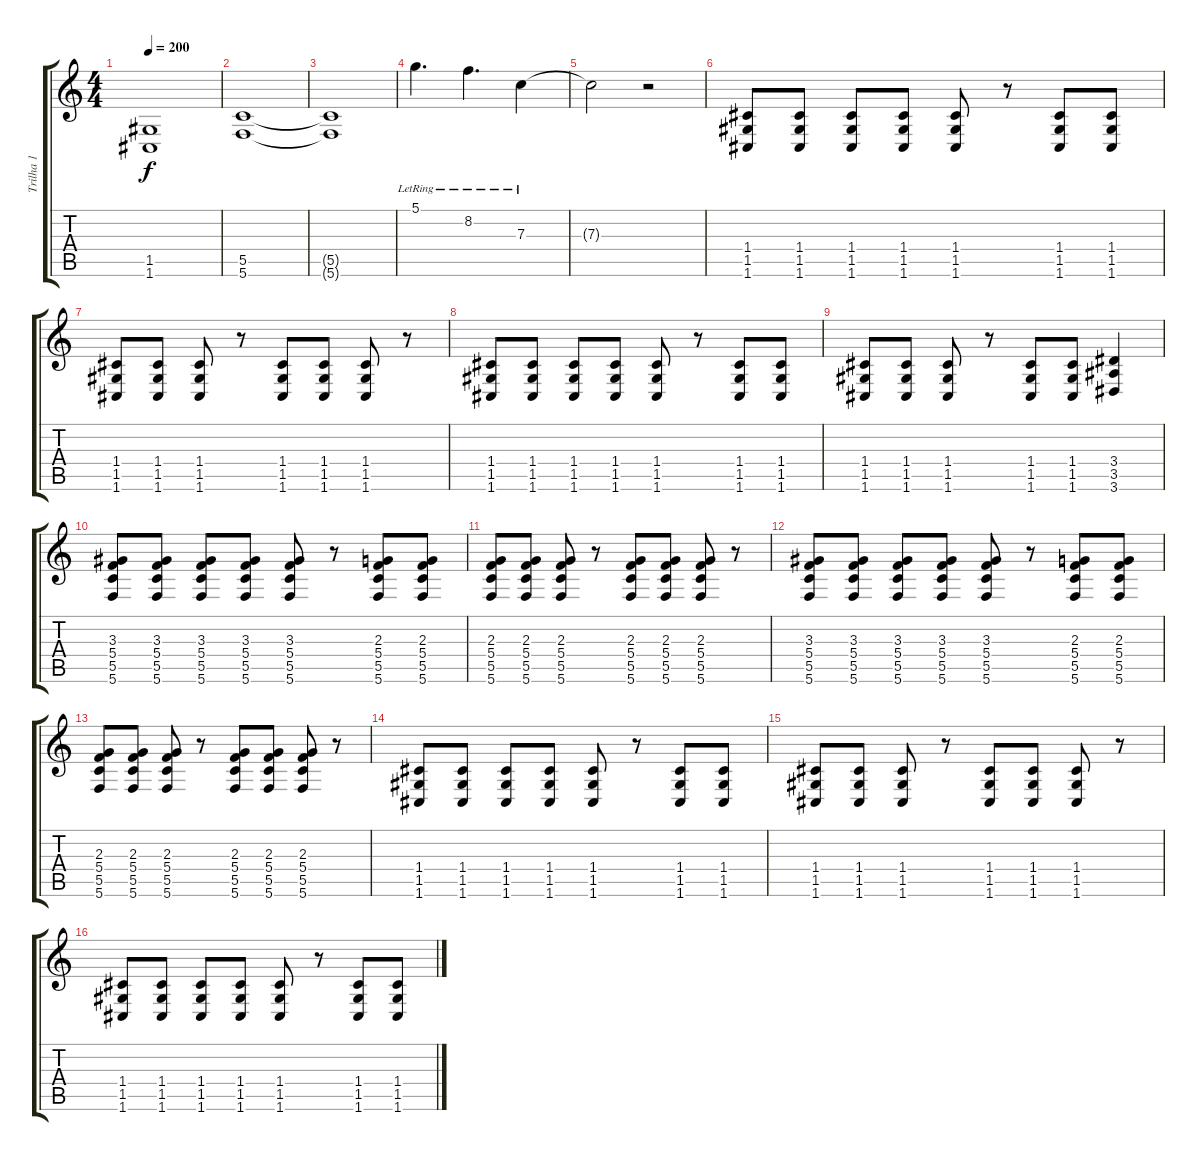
\track ("Trilha 1" "Trilha 1") {instrument overdrivenguitar}
\staff {score tabs}
\tuning (D4 A3 F3 C3 G2 C2) {hide}
\ts (4 4)
\tempo 200
\clef g2
\ks c
(1.5{t} 1.6{t}).1{dy f} |
(5.5 5.6).1 |
(5.5{t} 5.6{t}).1 |
5.1{lr}.4{d} 8.2{lr}.4{d} 7.3{lr}.4 |
7.3{t}.2 r.2 |
(1.4 1.5 1.6).8 (1.4 1.5 1.6).8 (1.4 1.5 1.6).8 (1.4 1.5 1.6).8 (1.4 1.5 1.6).8 r.8 (1.4 1.5 1.6).8 (1.4 1.5 1.6).8 |
(1.4 1.5 1.6).8 (1.4 1.5 1.6).8 (1.4 1.5 1.6).8 r.8 (1.4 1.5 1.6).8 (1.4 1.5 1.6).8 (1.4 1.5 1.6).8 r.8 |
(1.4 1.5 1.6).8 (1.4 1.5 1.6).8 (1.4 1.5 1.6).8 (1.4 1.5 1.6).8 (1.4 1.5 1.6).8 r.8 (1.4 1.5 1.6).8 (1.4 1.5 1.6).8 |
(1.4 1.5 1.6).8 (1.4 1.5 1.6).8 (1.4 1.5 1.6).8 r.8 (1.4 1.5 1.6).8 (1.4 1.5 1.6).8 (3.4 3.5 3.6).4 |
(3.3 5.4 5.5 5.6).8 (3.3 5.4 5.5 5.6).8 (3.3 5.4 5.5 5.6).8 (3.3 5.4 5.5 5.6).8 (3.3 5.4 5.5 5.6).8 r.8 (2.3 5.4 5.5 5.6).8 (2.3 5.4 5.5 5.6).8 |
(2.3 5.4 5.5 5.6).8 (2.3 5.4 5.5 5.6).8 (2.3 5.4 5.5 5.6).8 r.8 (2.3 5.4 5.5 5.6).8 (2.3 5.4 5.5 5.6).8 (2.3 5.4 5.5 5.6).8 r.8 |
(3.3 5.4 5.5 5.6).8 (3.3 5.4 5.5 5.6).8 (3.3 5.4 5.5 5.6).8 (3.3 5.4 5.5 5.6).8 (3.3 5.4 5.5 5.6).8 r.8 (2.3 5.4 5.5 5.6).8 (2.3 5.4 5.5 5.6).8 |
(2.3 5.4 5.5 5.6).8 (2.3 5.4 5.5 5.6).8 (2.3 5.4 5.5 5.6).8 r.8 (2.3 5.4 5.5 5.6).8 (2.3 5.4 5.5 5.6).8 (2.3 5.4 5.5 5.6).8 r.8 |
(1.4 1.5 1.6).8 (1.4 1.5 1.6).8 (1.4 1.5 1.6).8 (1.4 1.5 1.6).8 (1.4 1.5 1.6).8 r.8 (1.4 1.5 1.6).8 (1.4 1.5 1.6).8 |
(1.4 1.5 1.6).8 (1.4 1.5 1.6).8 (1.4 1.5 1.6).8 r.8 (1.4 1.5 1.6).8 (1.4 1.5 1.6).8 (1.4 1.5 1.6).8 r.8 |
(1.4 1.5 1.6).8 (1.4 1.5 1.6).8 (1.4 1.5 1.6).8 (1.4 1.5 1.6).8 (1.4 1.5 1.6).8 r.8 (1.4 1.5 1.6).8 (1.4 1.5 1.6).8
